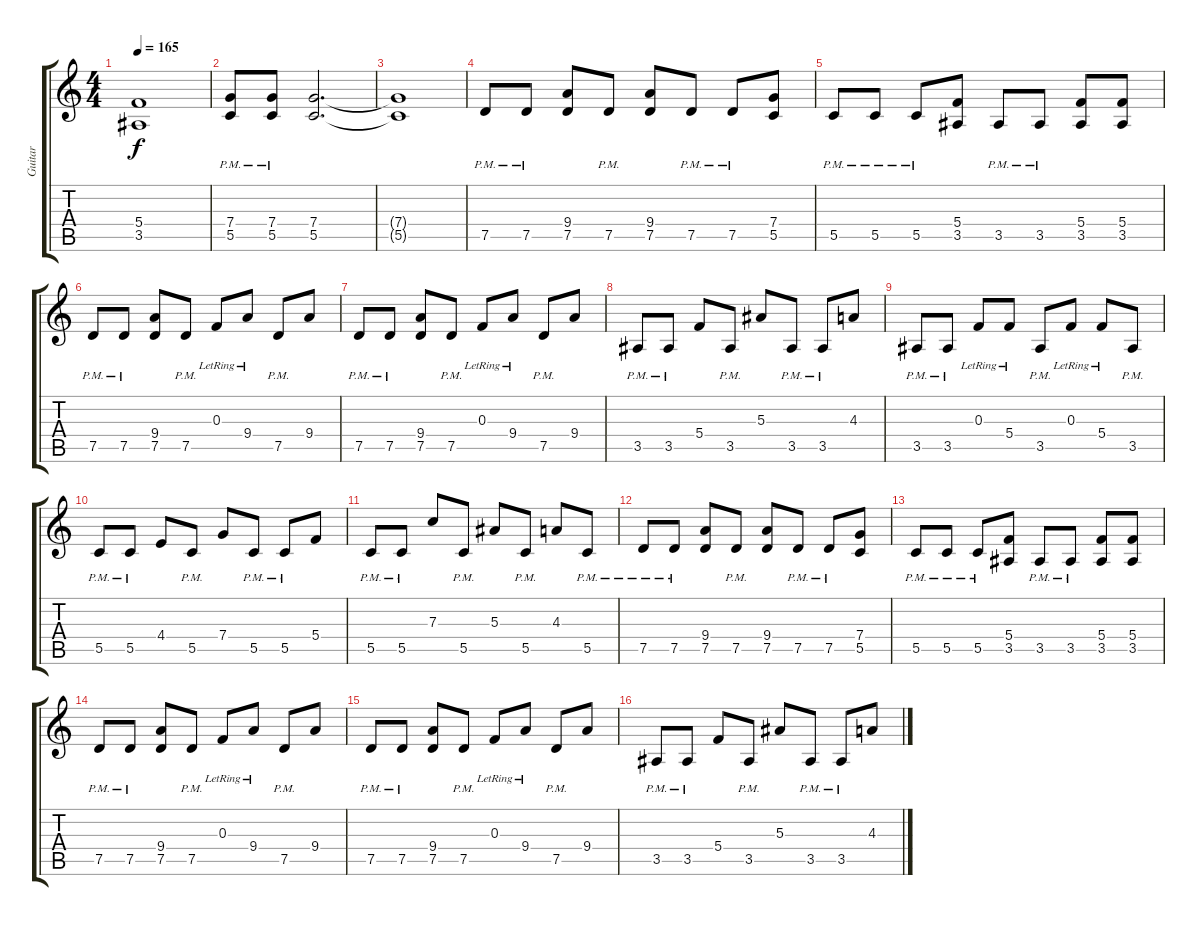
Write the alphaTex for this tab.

\track ("Guitar" "Guitar") {instrument distortionguitar}
\staff {score tabs}
\tuning (D4 A3 F3 C3 G2 D2) {hide}
\ts (4 4)
\tempo 165
\clef g2
\ks c
(5.4{t} 3.5{t}).1{dy f} |
(7.4{pm} 5.5{pm}).8 (7.4{pm} 5.5{pm}).8 (7.4 5.5).2{d} |
(7.4{t} 5.5{t}).1 |
7.5{pm}.8 7.5{pm}.8 (9.4 7.5).8 7.5{pm}.8 (9.4 7.5).8 7.5{pm}.8 7.5{pm}.8 (7.4 5.5).8 |
5.5{pm}.8 5.5{pm}.8 5.5{pm}.8 (5.4 3.5).8 3.5{pm}.8 3.5{pm}.8 (5.4 3.5).8 (5.4 3.5).8 |
7.5{pm}.8 7.5{pm}.8 (9.4 7.5).8 7.5{pm}.8 0.3{lr}.8 9.4{lr}.8 7.5{pm}.8 9.4.8 |
7.5{pm}.8 7.5{pm}.8 (9.4 7.5).8 7.5{pm}.8 0.3{lr}.8 9.4{lr}.8 7.5{pm}.8 9.4.8 |
3.5{pm}.8 3.5{pm}.8 5.4.8 3.5{pm}.8 5.3.8 3.5{pm}.8 3.5{pm}.8 4.3.8 |
3.5{pm}.8 3.5{pm}.8 0.3{lr}.8 5.4{lr}.8 3.5{pm}.8 0.3{lr}.8 5.4{lr}.8 3.5{pm}.8 |
5.5{pm}.8 5.5{pm}.8 4.4.8 5.5{pm}.8 7.4.8 5.5{pm}.8 5.5{pm}.8 5.4.8 |
5.5{pm}.8 5.5{pm}.8 7.3.8 5.5{pm}.8 5.3.8 5.5{pm}.8 4.3.8 5.5{pm}.8 |
7.5{pm}.8 7.5{pm}.8 (9.4 7.5).8 7.5{pm}.8 (9.4 7.5).8 7.5{pm}.8 7.5{pm}.8 (7.4 5.5).8 |
5.5{pm}.8 5.5{pm}.8 5.5{pm}.8 (5.4 3.5).8 3.5{pm}.8 3.5{pm}.8 (5.4 3.5).8 (5.4 3.5).8 |
7.5{pm}.8 7.5{pm}.8 (9.4 7.5).8 7.5{pm}.8 0.3{lr}.8 9.4{lr}.8 7.5{pm}.8 9.4.8 |
7.5{pm}.8 7.5{pm}.8 (9.4 7.5).8 7.5{pm}.8 0.3{lr}.8 9.4{lr}.8 7.5{pm}.8 9.4.8 |
3.5{pm}.8 3.5{pm}.8 5.4.8 3.5{pm}.8 5.3.8 3.5{pm}.8 3.5{pm}.8 4.3.8
